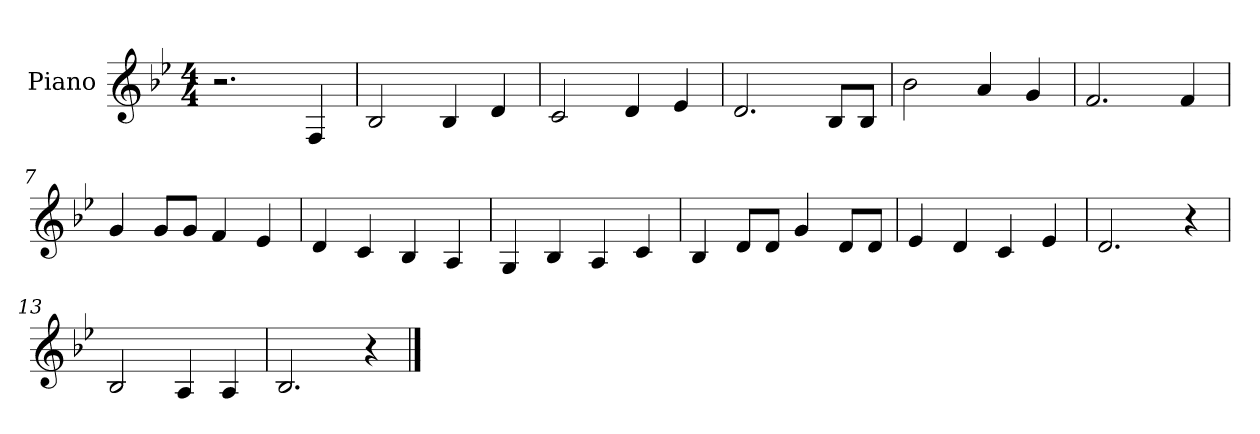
**kern
*part1
*staff1
*I"Piano
*I'Pno.
*clefG2
*k[b-e-]
*M4/4
*MM107
=1
2.r
4F/
=2
*MM121
2B-/
4B-/
4d/
=3
*MM129
2c/
4d/
4e-/
=4
*MM111
2.d/
8B-/L
8B-/J
!!LO:LB:g=z
=5
*MM115
2b-\
4a/
4g/
=6
*MM126
2.f/
4f/
=7
*MM124
4g/
8g/L
8g/J
4f/
4e-/
=8
*MM118
4d/
4c/
4B-/
4A/
!!LO:LB:g=z
=9
*MM124
4G/
4B-/
4A/
4c/
=10
*MM117
4B-/
8d/L
8d/J
4g/
8d/L
8d/J
=11
*MM108
4e-/
4d/
4c/
4e-/
=12
*MM136
2.d/
4r
!!LO:LB:g=z
=13
*MM102
2B-/
4A/
4A/
=14
*MM104
2.B-/
4r
==
*-
